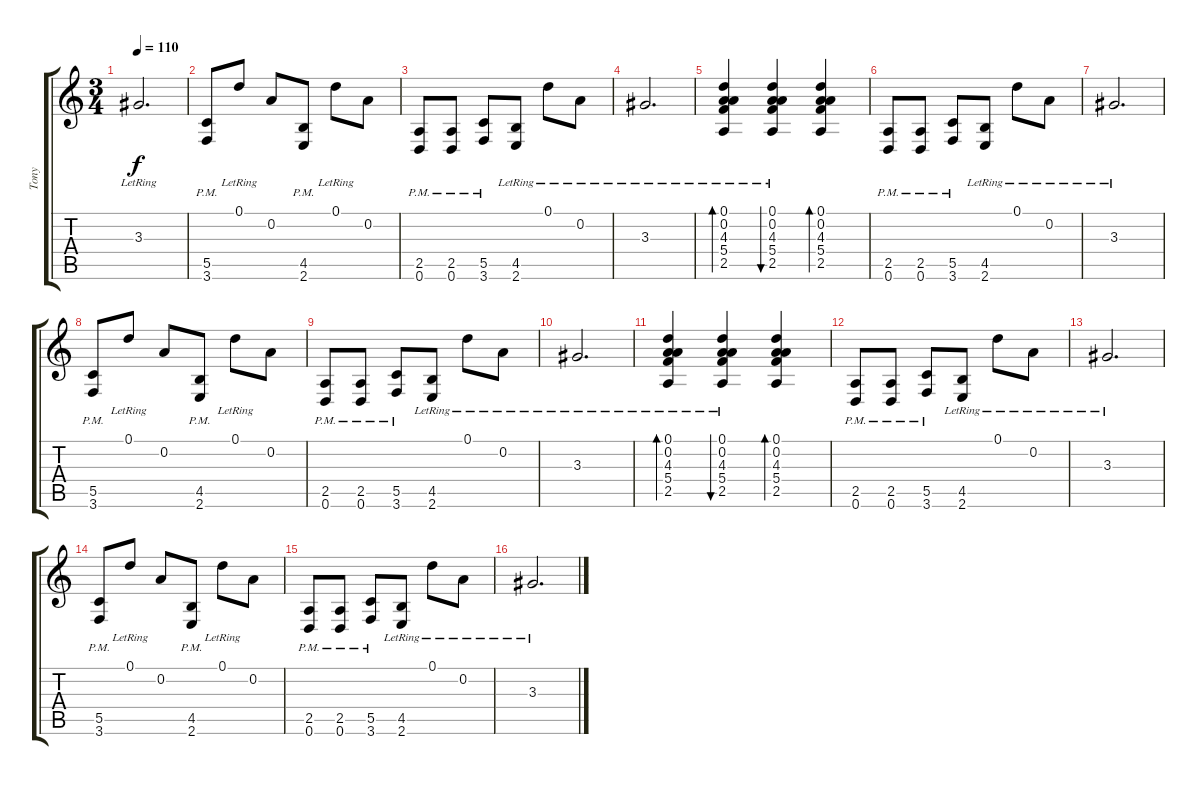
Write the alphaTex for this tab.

\track ("Tony" "Tony") {instrument distortionguitar}
\staff {score tabs}
\tuning (D4 A3 F3 C3 G2 D2) {hide}
\ts (3 4)
\tempo 110
\clef g2
\ks c
3.3{lr}.2{d dy f} |
(5.5{pm} 3.6{pm}).8 0.1{lr}.8 0.2.8 (4.5{pm} 2.6{pm}).8 0.1{lr}.8 0.2.8 |
(2.5{pm} 0.6{pm}).8 (2.5{pm} 0.6{pm}).8 (5.5{pm} 3.6{pm}).8 (4.5 2.6{lr}).8 0.1{lr}.8 0.2{lr}.8 |
3.3{lr}.2{d} |
(0.1{lr} 0.2{lr} 4.3{lr} 5.4{lr} 2.5{lr}).4{bd 60} (0.1{lr} 0.2{lr} 4.3{lr} 5.4{lr} 2.5{lr}).4{bu 60} (0.1 0.2 4.3 5.4 2.5).4{bd 60} |
(2.5{pm} 0.6{pm}).8 (2.5{pm} 0.6{pm}).8 (5.5{pm} 3.6{pm}).8 (4.5 2.6{lr}).8 0.1{lr}.8 0.2{lr}.8 |
3.3{lr}.2{d} |
(5.5{pm} 3.6{pm}).8 0.1{lr}.8 0.2.8 (4.5{pm} 2.6{pm}).8 0.1{lr}.8 0.2.8 |
(2.5{pm} 0.6{pm}).8 (2.5{pm} 0.6{pm}).8 (5.5{pm} 3.6{pm}).8 (4.5 2.6{lr}).8 0.1{lr}.8 0.2{lr}.8 |
3.3{lr}.2{d} |
(0.1{lr} 0.2{lr} 4.3{lr} 5.4{lr} 2.5{lr}).4{bd 60} (0.1{lr} 0.2{lr} 4.3{lr} 5.4{lr} 2.5{lr}).4{bu 60} (0.1 0.2 4.3 5.4 2.5).4{bd 60} |
(2.5{pm} 0.6{pm}).8 (2.5{pm} 0.6{pm}).8 (5.5{pm} 3.6{pm}).8 (4.5 2.6{lr}).8 0.1{lr}.8 0.2{lr}.8 |
3.3{lr}.2{d} |
(5.5{pm} 3.6{pm}).8 0.1{lr}.8 0.2.8 (4.5{pm} 2.6{pm}).8 0.1{lr}.8 0.2.8 |
(2.5{pm} 0.6{pm}).8 (2.5{pm} 0.6{pm}).8 (5.5{pm} 3.6{pm}).8 (4.5 2.6{lr}).8 0.1{lr}.8 0.2{lr}.8 |
3.3{lr}.2{d}
